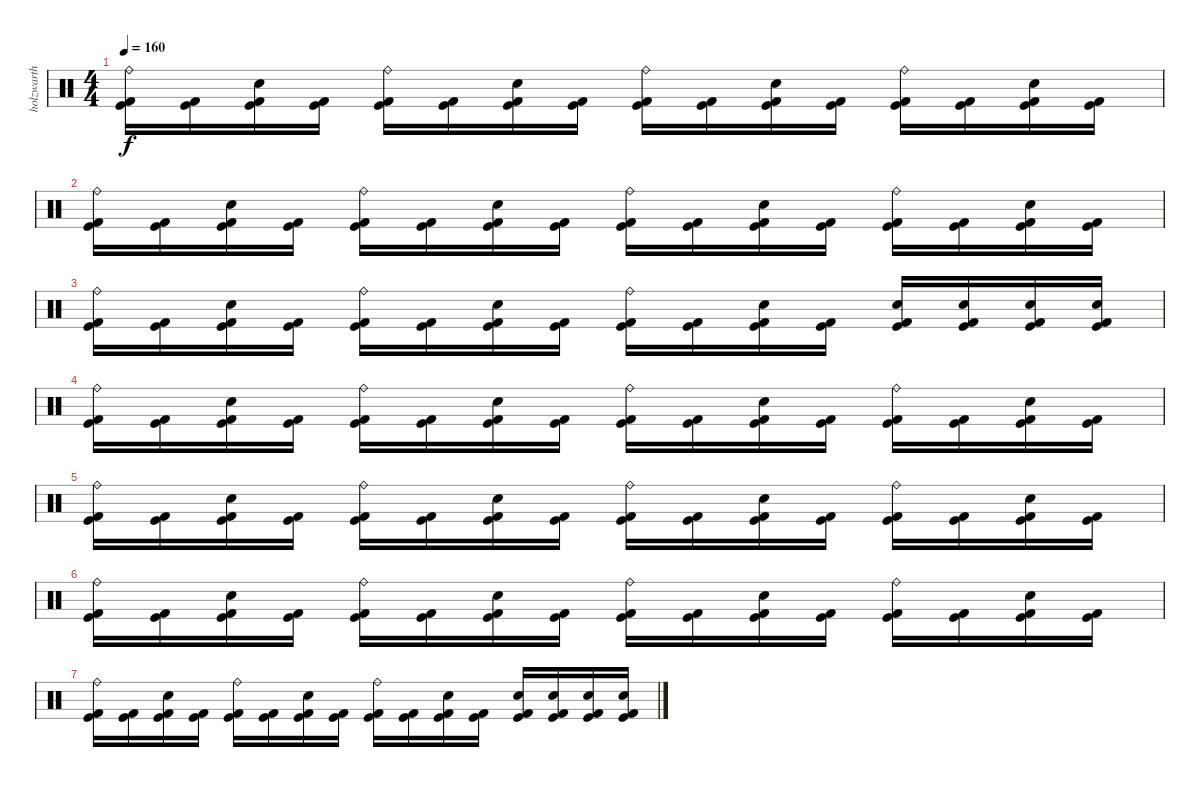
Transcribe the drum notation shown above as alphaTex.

\track ("holzwarth (leo)" "holzwarth ") {instrument percussion}
\staff {score}
\articulation defaults
\ts (4 4)
\tempo 160
\clef neutral
\ks c
("Kick (hit) 2" "Kick (hit)" "Ride (bell)").16{dy f} ("Kick (hit) 2" "Kick (hit)").16 ("Kick (hit) 2" "Kick (hit)" "Snare (hit) 2").16 ("Kick (hit) 2" "Kick (hit)").16 ("Kick (hit) 2" "Kick (hit)" "Ride (bell)").16 ("Kick (hit) 2" "Kick (hit)").16 ("Kick (hit) 2" "Kick (hit)" "Snare (hit) 2").16 ("Kick (hit) 2" "Kick (hit)").16 ("Kick (hit) 2" "Kick (hit)" "Ride (bell)").16 ("Kick (hit) 2" "Kick (hit)").16 ("Kick (hit) 2" "Kick (hit)" "Snare (hit) 2").16 ("Kick (hit) 2" "Kick (hit)").16 ("Kick (hit) 2" "Kick (hit)" "Ride (bell)").16 ("Kick (hit) 2" "Kick (hit)").16 ("Kick (hit) 2" "Kick (hit)" "Snare (hit) 2").16 ("Kick (hit) 2" "Kick (hit)").16 |
("Kick (hit) 2" "Kick (hit)" "Ride (bell)").16 ("Kick (hit) 2" "Kick (hit)").16 ("Kick (hit) 2" "Kick (hit)" "Snare (hit) 2").16 ("Kick (hit) 2" "Kick (hit)").16 ("Kick (hit) 2" "Kick (hit)" "Ride (bell)").16 ("Kick (hit) 2" "Kick (hit)").16 ("Kick (hit) 2" "Kick (hit)" "Snare (hit) 2").16 ("Kick (hit) 2" "Kick (hit)").16 ("Kick (hit) 2" "Kick (hit)" "Ride (bell)").16 ("Kick (hit) 2" "Kick (hit)").16 ("Kick (hit) 2" "Kick (hit)" "Snare (hit) 2").16 ("Kick (hit) 2" "Kick (hit)").16 ("Kick (hit) 2" "Kick (hit)" "Ride (bell)").16 ("Kick (hit) 2" "Kick (hit)").16 ("Kick (hit) 2" "Kick (hit)" "Snare (hit) 2").16 ("Kick (hit) 2" "Kick (hit)").16 |
("Kick (hit) 2" "Kick (hit)" "Ride (bell)").16 ("Kick (hit) 2" "Kick (hit)").16 ("Kick (hit) 2" "Kick (hit)" "Snare (hit) 2").16 ("Kick (hit) 2" "Kick (hit)").16 ("Kick (hit) 2" "Kick (hit)" "Ride (bell)").16 ("Kick (hit) 2" "Kick (hit)").16 ("Kick (hit) 2" "Kick (hit)" "Snare (hit) 2").16 ("Kick (hit) 2" "Kick (hit)").16 ("Kick (hit) 2" "Kick (hit)" "Ride (bell)").16 ("Kick (hit) 2" "Kick (hit)").16 ("Kick (hit) 2" "Kick (hit)" "Snare (hit) 2").16 ("Kick (hit) 2" "Kick (hit)").16 ("Kick (hit) 2" "Kick (hit)" "Snare (hit) 2").16 ("Kick (hit) 2" "Kick (hit)" "Snare (hit) 2").16 ("Kick (hit) 2" "Kick (hit)" "Snare (hit) 2").16 ("Kick (hit) 2" "Kick (hit)" "Snare (hit) 2").16 |
("Kick (hit) 2" "Kick (hit)" "Ride (bell)").16 ("Kick (hit) 2" "Kick (hit)").16 ("Kick (hit) 2" "Kick (hit)" "Snare (hit) 2").16 ("Kick (hit) 2" "Kick (hit)").16 ("Kick (hit) 2" "Kick (hit)" "Ride (bell)").16 ("Kick (hit) 2" "Kick (hit)").16 ("Kick (hit) 2" "Kick (hit)" "Snare (hit) 2").16 ("Kick (hit) 2" "Kick (hit)").16 ("Kick (hit) 2" "Kick (hit)" "Ride (bell)").16 ("Kick (hit) 2" "Kick (hit)").16 ("Kick (hit) 2" "Kick (hit)" "Snare (hit) 2").16 ("Kick (hit) 2" "Kick (hit)").16 ("Kick (hit) 2" "Kick (hit)" "Ride (bell)").16 ("Kick (hit) 2" "Kick (hit)").16 ("Kick (hit) 2" "Kick (hit)" "Snare (hit) 2").16 ("Kick (hit) 2" "Kick (hit)").16 |
("Kick (hit) 2" "Kick (hit)" "Ride (bell)").16 ("Kick (hit) 2" "Kick (hit)").16 ("Kick (hit) 2" "Kick (hit)" "Snare (hit) 2").16 ("Kick (hit) 2" "Kick (hit)").16 ("Kick (hit) 2" "Kick (hit)" "Ride (bell)").16 ("Kick (hit) 2" "Kick (hit)").16 ("Kick (hit) 2" "Kick (hit)" "Snare (hit) 2").16 ("Kick (hit) 2" "Kick (hit)").16 ("Kick (hit) 2" "Kick (hit)" "Ride (bell)").16 ("Kick (hit) 2" "Kick (hit)").16 ("Kick (hit) 2" "Kick (hit)" "Snare (hit) 2").16 ("Kick (hit) 2" "Kick (hit)").16 ("Kick (hit) 2" "Kick (hit)" "Ride (bell)").16 ("Kick (hit) 2" "Kick (hit)").16 ("Kick (hit) 2" "Kick (hit)" "Snare (hit) 2").16 ("Kick (hit) 2" "Kick (hit)").16 |
("Kick (hit) 2" "Kick (hit)" "Ride (bell)").16 ("Kick (hit) 2" "Kick (hit)").16 ("Kick (hit) 2" "Kick (hit)" "Snare (hit) 2").16 ("Kick (hit) 2" "Kick (hit)").16 ("Kick (hit) 2" "Kick (hit)" "Ride (bell)").16 ("Kick (hit) 2" "Kick (hit)").16 ("Kick (hit) 2" "Kick (hit)" "Snare (hit) 2").16 ("Kick (hit) 2" "Kick (hit)").16 ("Kick (hit) 2" "Kick (hit)" "Ride (bell)").16 ("Kick (hit) 2" "Kick (hit)").16 ("Kick (hit) 2" "Kick (hit)" "Snare (hit) 2").16 ("Kick (hit) 2" "Kick (hit)").16 ("Kick (hit) 2" "Kick (hit)" "Ride (bell)").16 ("Kick (hit) 2" "Kick (hit)").16 ("Kick (hit) 2" "Kick (hit)" "Snare (hit) 2").16 ("Kick (hit) 2" "Kick (hit)").16 |
("Kick (hit) 2" "Kick (hit)" "Ride (bell)").16 ("Kick (hit) 2" "Kick (hit)").16 ("Kick (hit) 2" "Kick (hit)" "Snare (hit) 2").16 ("Kick (hit) 2" "Kick (hit)").16 ("Kick (hit) 2" "Kick (hit)" "Ride (bell)").16 ("Kick (hit) 2" "Kick (hit)").16 ("Kick (hit) 2" "Kick (hit)" "Snare (hit) 2").16 ("Kick (hit) 2" "Kick (hit)").16 ("Kick (hit) 2" "Kick (hit)" "Ride (bell)").16 ("Kick (hit) 2" "Kick (hit)").16 ("Kick (hit) 2" "Kick (hit)" "Snare (hit) 2").16 ("Kick (hit) 2" "Kick (hit)").16 ("Kick (hit) 2" "Kick (hit)" "Snare (hit) 2").16 ("Kick (hit) 2" "Kick (hit)" "Snare (hit) 2").16 ("Kick (hit) 2" "Kick (hit)" "Snare (hit) 2").16 ("Kick (hit) 2" "Kick (hit)" "Snare (hit) 2").16
